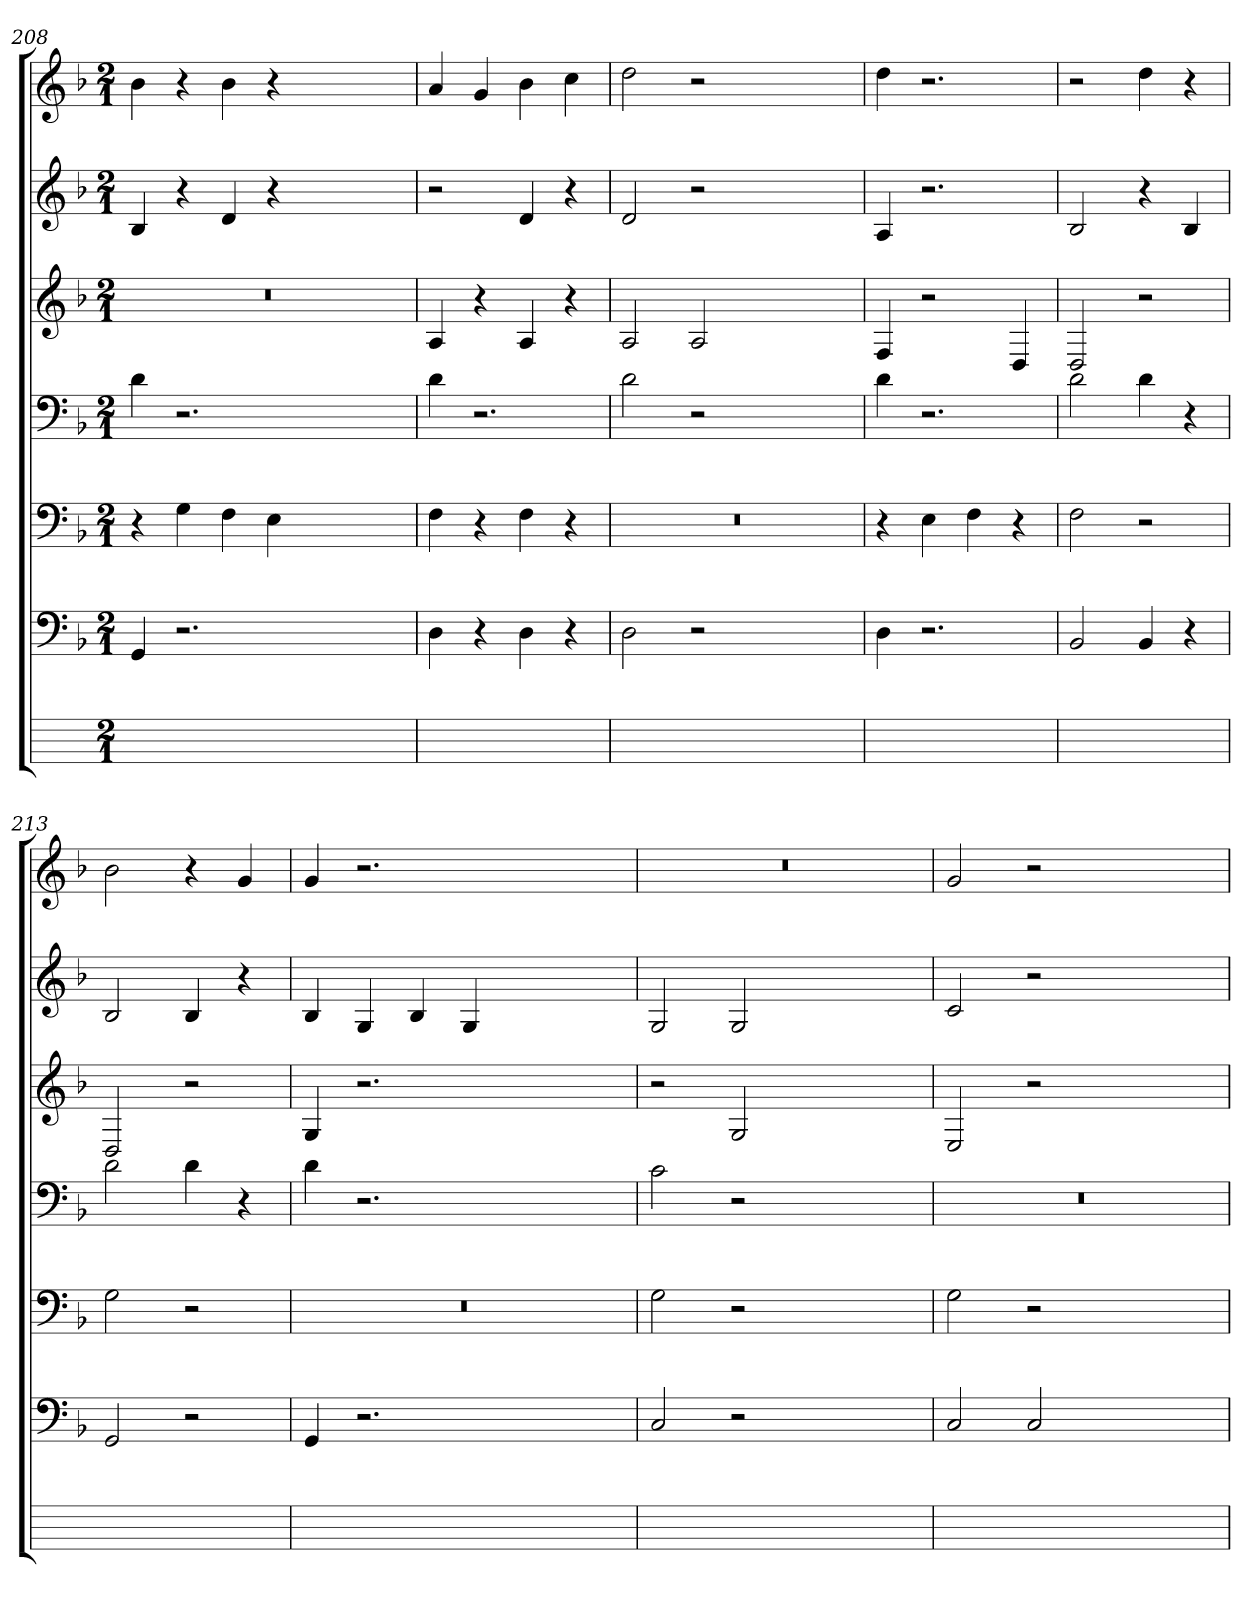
**kern	**kern	**kern	**kern	**kern	**kern	**kern
*part7	*part6	*part5	*part4	*part3	*part2	*part1
*staff7	*staff6	*staff5	*staff4	*staff3	*staff2	*staff1
*	*clefF4	*clefF4	*clefF4	*clefG2	*clefG2	*clefG2
*	*k[b-]	*k[b-]	*k[b-]	*k[b-]	*k[b-]	*k[b-]
*	*F:	*F:	*F:	*F:	*F:	*F:
*M2/1	*M2/1	*M2/1	*M2/1	*M2/1	*M2/1	*M2/1
=208	=208	=208	=208	=208	=208	=208
0ryy	4GG	4r	4d	0r	4B-	4b-
.	2.r	4Gi	2.r	.	4r	4r
.	.	4Fj	.	.	4d	4b-Z
.	.	4Ei	.	.	4r	4r
.	1ryy	1ryy	1ryy	.	1ryy	1ryy
=209	=209	=209	=209	=209	=209	=209
1ryy	4D	4F	4dZ	4A	2r	4a
.	4r	4r	2.r	4r	.	4gi
.	4DZ	4FZ	.	4A	4d	4b-j
.	4r	4r	.	4r	4r	4cci
=210	=210	=210	=210	=210	=210	=210
0ryy	2D	0r	2d	2A	2d	2dd
.	2r	.	2r	2A	2r	2r
.	1ryy	.	1ryy	1ryy	1ryy	1ryy
=211	=211	=211	=211	=211	=211	=211
1ryy	4D	4r	4d	4F	4A	4ddZ
.	2.r	4Ei	2.r	2r	2.r	2.r
.	.	4FZ	.	.	.	.
.	.	4r	.	4D	.	.
=212	=212	=212	=212	=212	=212	=212
1ryy	2BB-	2F	2d	2D	2B-	2r
.	4BB-Z	2r	4dZ	2r	4r	4dd
.	4r	.	4r	.	4B-i	4r
=213	=213	=213	=213	=213	=213	=213
1ryy	2GG	2G	2dZ	2D	2B-	2b-
.	2r	2r	4d	2r	4B-	4r
.	.	.	4r	.	4r	4g
=214	=214	=214	=214	=214	=214	=214
0ryy	4GG	0r	4d	4G	4B-	4g
.	2.r	.	2.r	2.r	4Gi	2.r
.	.	.	.	.	4B-Z	.
.	.	.	.	.	4G	.
.	1ryy	.	1ryy	1ryy	1ryy	1ryy
=215	=215	=215	=215	=215	=215	=215
0ryy	2C	2G	2c	2r	2G	0r
.	2r	2r	2r	2G	2G	.
.	1ryy	1ryy	1ryy	1ryy	1ryy	.
=216	=216	=216	=216	=216	=216	=216
0ryy	2CZ	2G	0r	2E	2c	2g
.	2C	2r	.	2r	2r	2r
.	1ryy	1ryy	.	1ryy	1ryy	1ryy
=	=	=	=	=	=	=
*-	*-	*-	*-	*-	*-	*-
